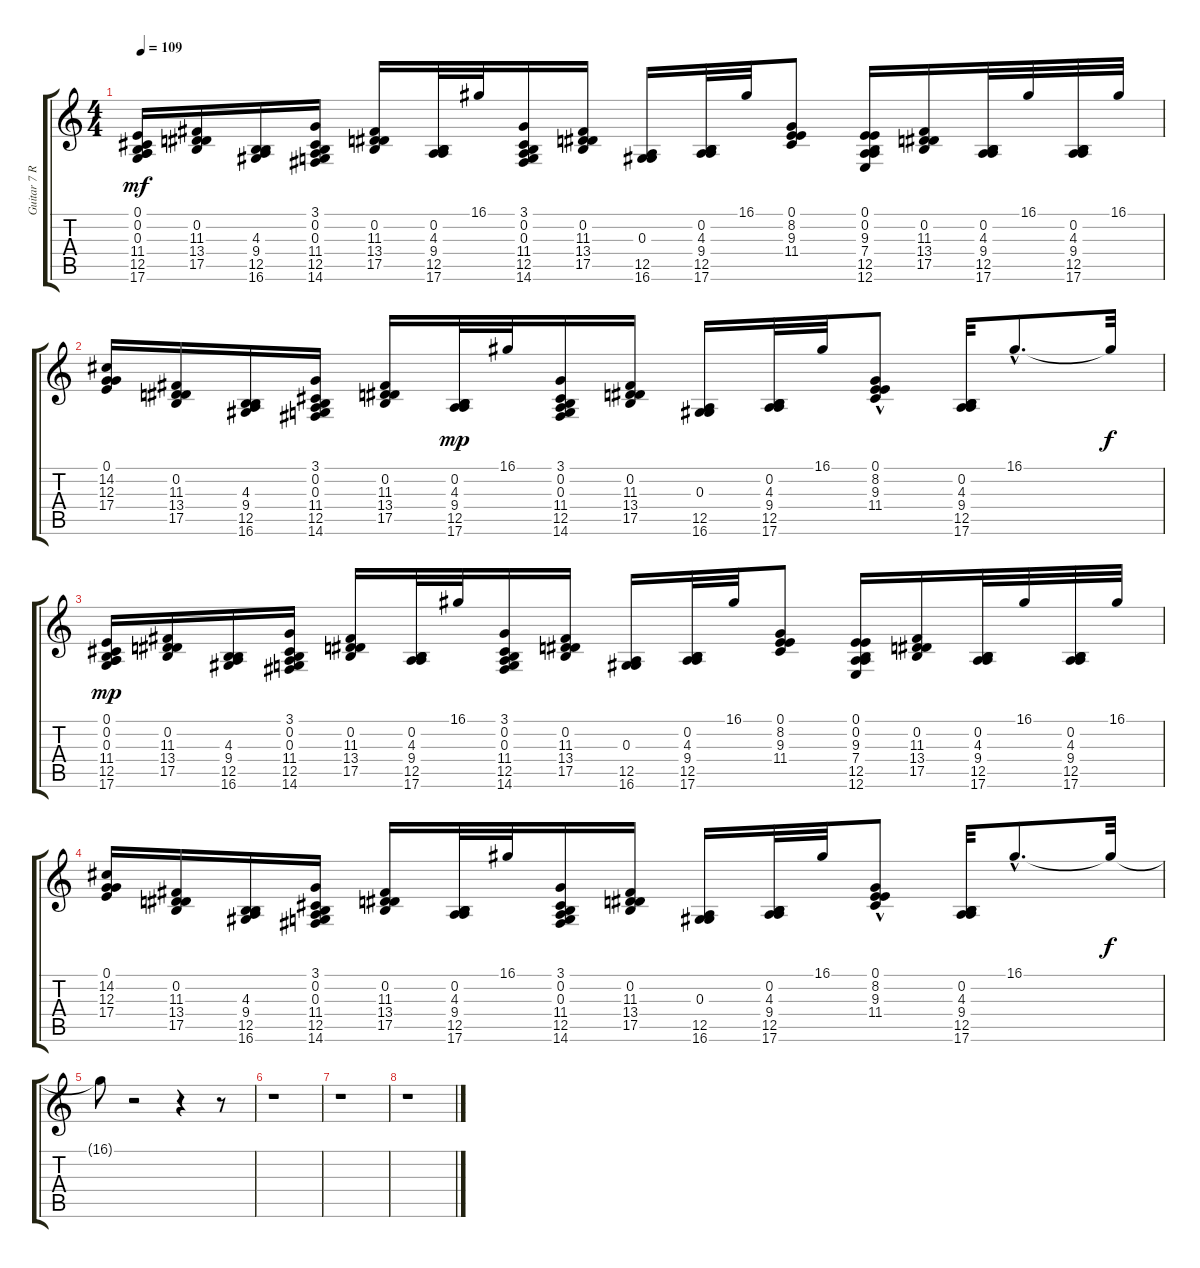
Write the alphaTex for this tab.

\track ("Guitar 7 Riff*" "Guitar 7 R") {instrument lead5charang}
\staff {score tabs}
\tuning (E4 B3 G3 D3 A2 E2) {hide}
\ts (4 4)
\tempo 109
\clef g2
\ks c
(0.1 0.2 0.3 11.4 12.5 17.6).16{dy mf} (0.2 11.3 13.4 17.5).16 (4.3 9.4 12.5 16.6).16 (3.1 0.2 0.3 11.4 12.5 14.6).16 (0.2 11.3 13.4 17.5).16 (0.2 4.3 9.4 12.5 17.6).32 16.1.32 (3.1 0.2 0.3 11.4 12.5 14.6).16 (0.2 11.3 13.4 17.5).16 (0.3 12.5 16.6).16 (0.2 4.3 9.4 12.5 17.6).32 16.1.32 (0.1 8.2 9.3 11.4).8 (0.1 0.2 9.3 7.4 12.5 12.6).16 (0.2 11.3 13.4 17.5).16 (0.2 4.3 9.4 12.5 17.6).32 16.1.32 (0.2 4.3 9.4 12.5 17.6).32 16.1.32 |
(0.1 14.2 12.3 17.4).16 (0.2 11.3 13.4 17.5).16 (4.3 9.4 12.5 16.6).16 (3.1 0.2 0.3 11.4 12.5 14.6).16 (0.2 11.3 13.4 17.5).16 (0.2 4.3 9.4 12.5 17.6).32{dy mp} 16.1.32 (3.1 0.2 0.3 11.4 12.5 14.6).16 (0.2 11.3 13.4 17.5).16 (0.3 12.5 16.6).16 (0.2 4.3 9.4 12.5 17.6).32 16.1.32 (0.1{hac} 8.2{hac} 9.3{hac} 11.4{hac}).8 (0.2 4.3 9.4 12.5 17.6).32 16.1{hac}.8{d} 16.1{t}.32{dy f} |
(0.1 0.2 0.3 11.4 12.5 17.6).16{dy mp} (0.2 11.3 13.4 17.5).16 (4.3 9.4 12.5 16.6).16 (3.1 0.2 0.3 11.4 12.5 14.6).16 (0.2 11.3 13.4 17.5).16 (0.2 4.3 9.4 12.5 17.6).32 16.1.32 (3.1 0.2 0.3 11.4 12.5 14.6).16 (0.2 11.3 13.4 17.5).16 (0.3 12.5 16.6).16 (0.2 4.3 9.4 12.5 17.6).32 16.1.32 (0.1 8.2 9.3 11.4).8 (0.1 0.2 9.3 7.4 12.5 12.6).16 (0.2 11.3 13.4 17.5).16 (0.2 4.3 9.4 12.5 17.6).32 16.1.32 (0.2 4.3 9.4 12.5 17.6).32 16.1.32 |
(0.1 14.2 12.3 17.4).16 (0.2 11.3 13.4 17.5).16 (4.3 9.4 12.5 16.6).16 (3.1 0.2 0.3 11.4 12.5 14.6).16 (0.2 11.3 13.4 17.5).16 (0.2 4.3 9.4 12.5 17.6).32 16.1.32 (3.1 0.2 0.3 11.4 12.5 14.6).16 (0.2 11.3 13.4 17.5).16 (0.3 12.5 16.6).16 (0.2 4.3 9.4 12.5 17.6).32 16.1.32 (0.1{hac} 8.2{hac} 9.3{hac} 11.4{hac}).8 (0.2 4.3 9.4 12.5 17.6).32 16.1{hac}.8{d} 16.1{t}.32{dy f} |
16.1{t}.8 r.2 r.4 r.8 |
r.1 |
r.1 |
r.1
